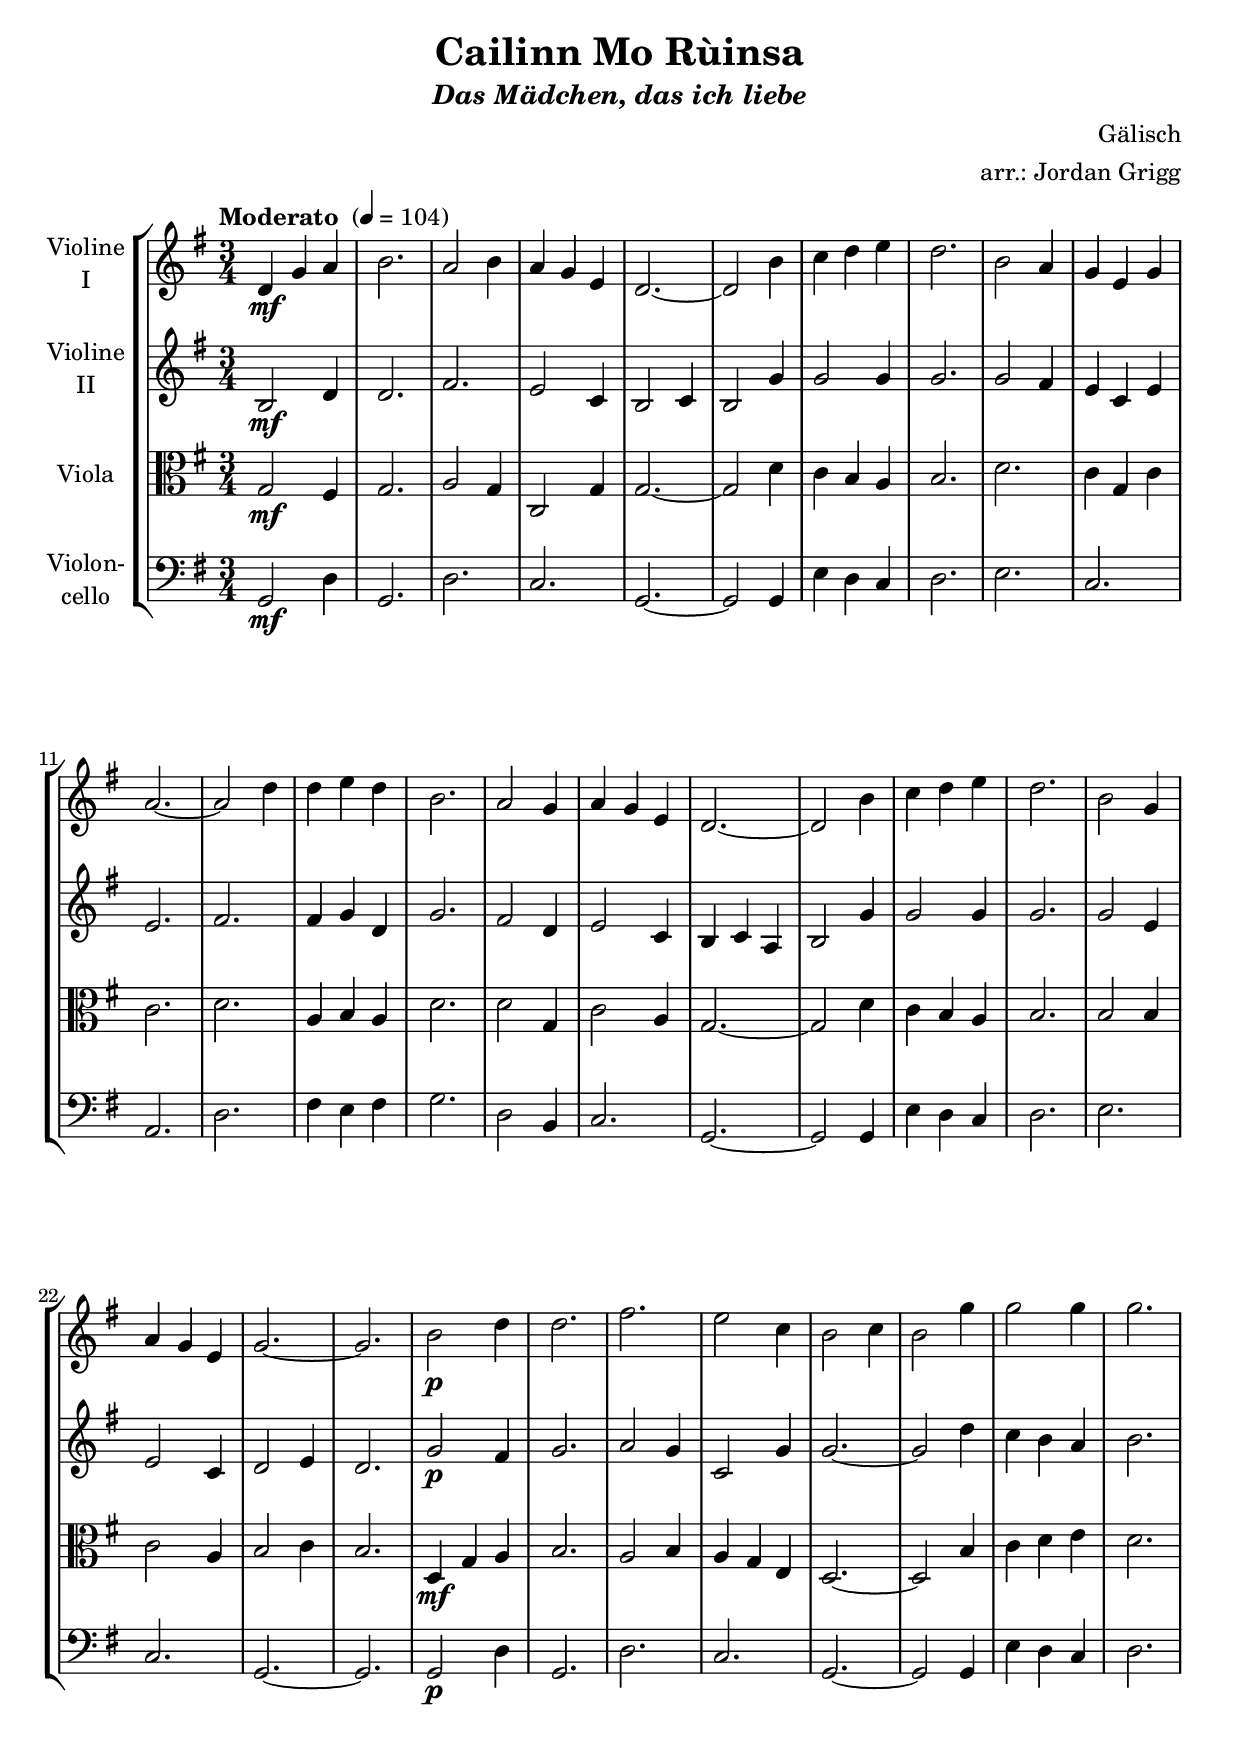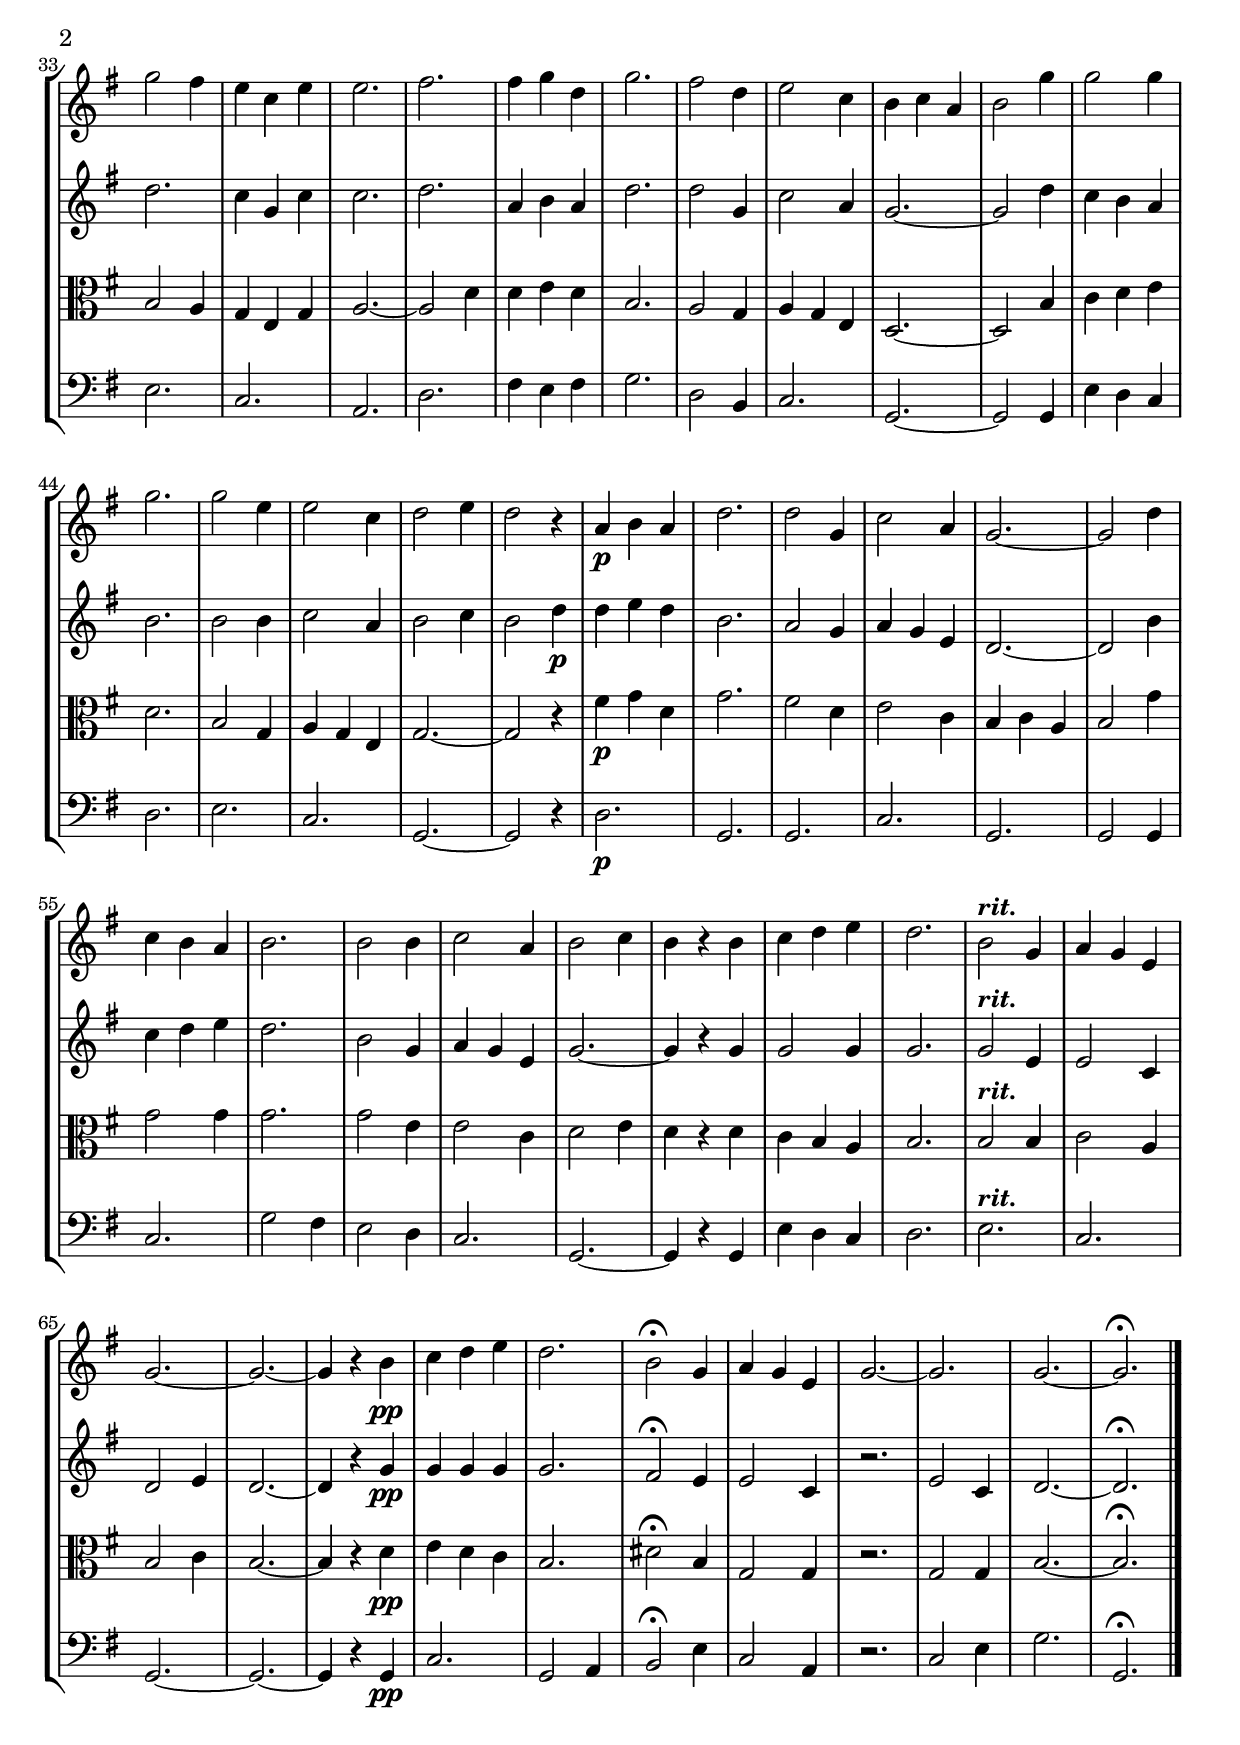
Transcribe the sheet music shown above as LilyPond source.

\version "2.14.2"
\include "deutsch.ly"

#(set-global-staff-size 21)

\header {
  title    = "Cailinn Mo Rùinsa"
  subtitle = \markup \italic "Das Mädchen, das ich liebe"
  composer = "Gälisch"
  arranger = "arr.: Jordan Grigg"
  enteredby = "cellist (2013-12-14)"
}

voiceconsts = {
 \key g \major
 \time 3/4
 \clef "treble"
% \numericTimeSignature
 \compressFullBarRests
 \tempo "Moderato " 4=104
}

%minstr = "harpsichord"
mihi = "clarinet"
%minstr = "accordion"
milo = "bassoon"

rit = \markup \bold \italic "rit."

va = \relative c' {
  \voiceconsts

  d4\mf g a
  h2.
  a2 h4
  a g e
  d2.~
  d2 h'4
  c d e
  d2.
  h2 a4

  g e g
  a2.~
  a2 d4
  d e d
  h2.
  a2 g4
  a g e
  d2.~
  d2 h'4

  c d e
  d2.
  h2 g4
  a g e
  g2.~
  g
  h2\p d4
  d2.
  fis
  e2 c4

  h2 c4
  h2 g'4
  g2 g4
  g2.
  g2 fis4
  e c e
  e2.
  fis
  fis4 g d
  g2.

  fis2 d4
  e2 c4
  h c a
  h2 g'4
  g2 g4
  g2.
  g2 e4
  e2 c4
  d2 e4

  d2 r4
  a\p h a
  d2.
  d2 g,4
  c2 a4
  g2.~
  g2 d'4
  c h a
  h2.

  h2 h4
  c2 a4
  h2 c4
  h r h
  c d e
  d2.
  h2^\rit g4
  a g e
  g2.~

  g~
  g4 r h\pp
  c d e
  d2.
  h2\fermata g4
  a g e
  g2.~
  g
  g~
  g\fermata \bar "|."
}

vb = \relative c' {
  \voiceconsts

  h2\mf d4
  d2.
  fis
  e2 c4
  h2 c4
  h2 g'4
  g2 g4
  g2.
  g2 fis4

  e c e
  e2.
  fis
  fis4 g d
  g2.
  fis2 d4
  e2 c4
  h c a
  h2 g'4

  g2 g4
  g2.
  g2 e4
  e2 c4
  d2 e4
  d2.
  g2\p fis4
  g2.
  a2 g4
  c,2 g'4

  g2.~
  g2 d'4
  c h a
  h2.
  d
  c4 g c
  c2. d
  a4 h a
  d2.

  d2 g,4
  c2 a4
  g2.~
  g2 d'4
  c h a
  h2.
  h2 h4
  c2 a4
  h2 c4

  h2 d4\p
  d e d
  h2.
  a2 g4
  a g e
  d2.~
  d2 h'4
  c d e
  d2.

  h2 g4
  a g e
  g2.~
  g4 r g
  g2 g4
  g2.
  g2^\rit e4
  e2 c4
  d2 e4

  d2.~
  d4 r g\pp
  g g g
  g2.
  fis2\fermata e4
  e2 c4
  r2.
  e2 c4
  d2.~
  d\fermata \bar "|."
}

vc = \relative c' {
  \voiceconsts
  \clef "alto"

  g2\mf fis4
  g2.
  a2 g4
  c,2 g'4
  g2.~
  g2 d'4
  c h a
  h2.
  d

  c4 g c
  c2.
  d
  a4 h a
  d2.
  d2 g,4
  c2 a4
  g2.~
  g2 d'4

  c h a
  h2.
  h2 h4
  c2 a4
  h2 c4
  h2.
  d,4\mf g a
  h2.
  a2 h4

  a g e
  d2.~
  d2 h'4
  c d e
  d2.
  h2 a4
  g e g
  a2.~
  a2 d4

  d e d
  h2.
  a2 g4
  a g e
  d2.~
  d2 h'4
  c d e
  d2.
  h2 g4

  a g e
  g2.~
  g2 r4
  fis'\p g d
  g2.
  fis2 d4
  e2 c4
  h c a
  h2 g'4

  g2 g4
  g2.
  g2 e4
  e2 c4
  d2 e4
  d r d
  c h a
  h2.
  h2^\rit h4

  c2 a4
  h2 c4
  h2.~
  h4 r d\pp
  e d c
  h2.

  dis2\fermata h4
  g2 g4
  r2.
  g2 g4
  h2.~
  h\fermata \bar "|."
}

vd = \relative c {
  \voiceconsts
  \clef "bass"

  g2\mf d'4
  g,2.
  d'
  c
  g~
  g2 g4
  e' d c
  d2.
  e
  c

  a
  d
  fis4 e fis
  g2.
  d2 h4
  c2.
  g~
  g2 g4
  e' d c
  d2.

  e
  c
  g~
  g
  g2\p d'4
  g,2.
  d'
  c
  g~
  g2 g4
  e' d c

  d2.
  e
  c
  a
  d
  fis4 e fis
  g2.
  d2 h4
  c2.
  g~
  g2 g4

  e' d c
  d2.
  e
  c
  g~
  g2 r4
  d'2.\p
  g,
  g
  c
  g

  g2 g4
  c2.
  g'2 fis4
  e2 d4
  c2.
  g~
  g4 r g
  e' d c
  d2.
  e^\rit

  c
  g~
  g~
  g4 r g\pp
  c2.
  g2 a4

  h2\fermata e4
  c2 a4
  r2.
  c2 e4
  g2.
  g,\fermata \bar "|."
}


music = \new StaffGroup <<
      \new Staff {
	\set Staff.midiInstrument = \mihi
	\set Staff.instrumentName = \markup \center-column { "Violine" "I" }
	\transpose g g { \va }
      }

      \new Staff {
	\set Staff.midiInstrument = \mihi
	\set Staff.instrumentName = \markup \center-column { "Violine" "II" }
	\transpose g g { \vb }
      }

      \new Staff {
	\set Staff.midiInstrument = \mihi
	\set Staff.instrumentName = \markup \center-column { "Viola" }
	\transpose g g { \vc }
      }

      \new Staff {
	\set Staff.midiInstrument = \milo
	\set Staff.instrumentName =  \markup \center-column { "Violon-" "cello" }
	\transpose g g { \vd }
      }
>>

\book {
  \score {
    \music
    \layout {}
  }

  \score {
    \unfoldRepeats \music

    \midi {
      \context {
        \Score
      }
    }
  }
}
